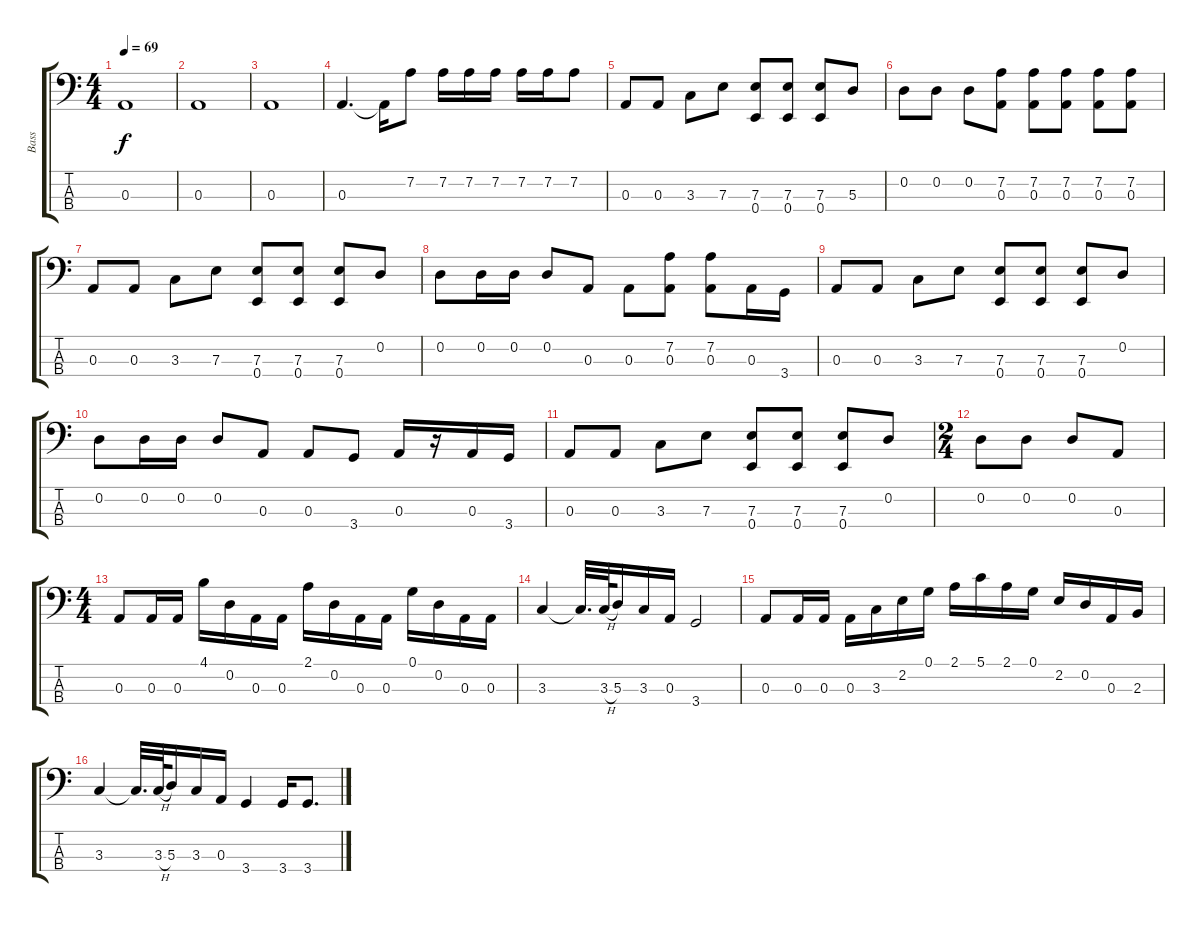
\track ("Bass" "Bass") {instrument slapbass2}
\staff {score tabs}
\tuning (G2 D2 A1 E1) {hide}
\ts (4 4)
\tempo 69
\clef f4
\ks c
0.3.1{dy f} |
0.3.1 |
0.3.1 |
0.3.4{d} 0.3{t}.16 7.2.8 7.2.16 7.2.16 7.2.16 7.2.16 7.2.16 7.2.8 |
0.3.8 0.3.8 3.3.8 7.3.8 (7.3 0.4).8 (7.3 0.4).8 (7.3 0.4).8 5.3.8 |
0.2.8 0.2.8 0.2.8 (7.2 0.3).8 (7.2 0.3).8 (7.2 0.3).8 (7.2 0.3).8 (7.2 0.3).8 |
0.3.8 0.3.8 3.3.8 7.3.8 (7.3 0.4).8 (7.3 0.4).8 (7.3 0.4).8 0.2.8 |
0.2.8 0.2.16 0.2.16 0.2.8 0.3.8 0.3.8 (7.2 0.3).8 (7.2 0.3).8 0.3.16 3.4.16 |
0.3.8 0.3.8 3.3.8 7.3.8 (7.3 0.4).8 (7.3 0.4).8 (7.3 0.4).8 0.2.8 |
0.2.8 0.2.16 0.2.16 0.2.8 0.3.8 0.3.8 3.4.8 0.3.16 r.16 0.3.16 3.4.16 |
0.3.8 0.3.8 3.3.8 7.3.8 (7.3 0.4).8 (7.3 0.4).8 (7.3 0.4).8 0.2.8 |
\ts (2 4)
0.2.8 0.2.8 0.2.8 0.3.8 |
\ts (4 4)
0.3.8 0.3.16 0.3.16 4.1.16 0.2.16 0.3.16 0.3.16 2.1.16 0.2.16 0.3.16 0.3.16 0.1.16 0.2.16 0.3.16 0.3.16 |
3.3.4 3.3{t}.32{d} 3.3{h}.64 5.3.16 3.3.16 0.3.16 3.4.2 |
0.3.8 0.3.16 0.3.16 0.3.16 3.3.16 2.2.16 0.1.16 2.1.16 5.1.16 2.1.16 0.1.16 2.2.16 0.2.16 0.3.16 2.3.16 |
3.3.4 3.3{t}.32{d} 3.3{h}.64 5.3.16 3.3.16 0.3.16 3.4.4 3.4.16 3.4.8{d}
